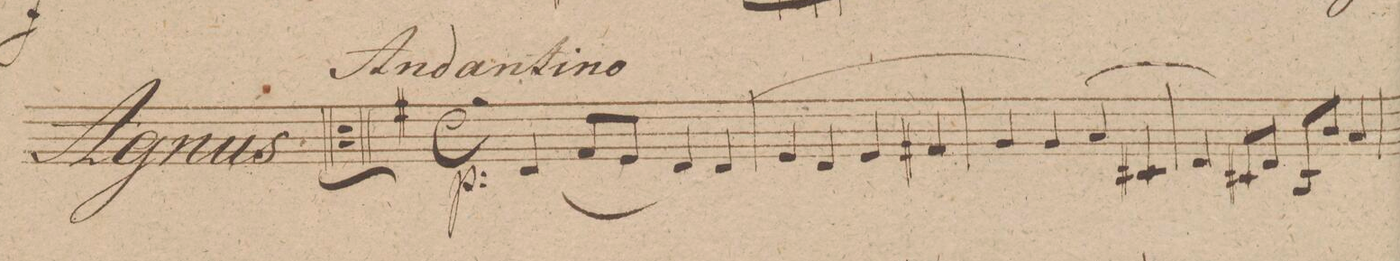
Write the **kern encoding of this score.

**kern	**dynam
*I"Viola	*
*clefC3	*
*k[f#]	*
*met(c)	*
*M4/4	*
(<4E	p
8GL	.
8F#J	.
4E)	.
(>4E	.
=2	=2
4F#	.
4E	.
4F#	.
4G#X	.
=3	=3
4A	.
4A)	.
(>4B	.
4D#X	.
=4	=4
4E)	.
8D#XL	.
8EJ	.
8CL	.
8cJ	.
4B	.
=5	=5
*-	*-
